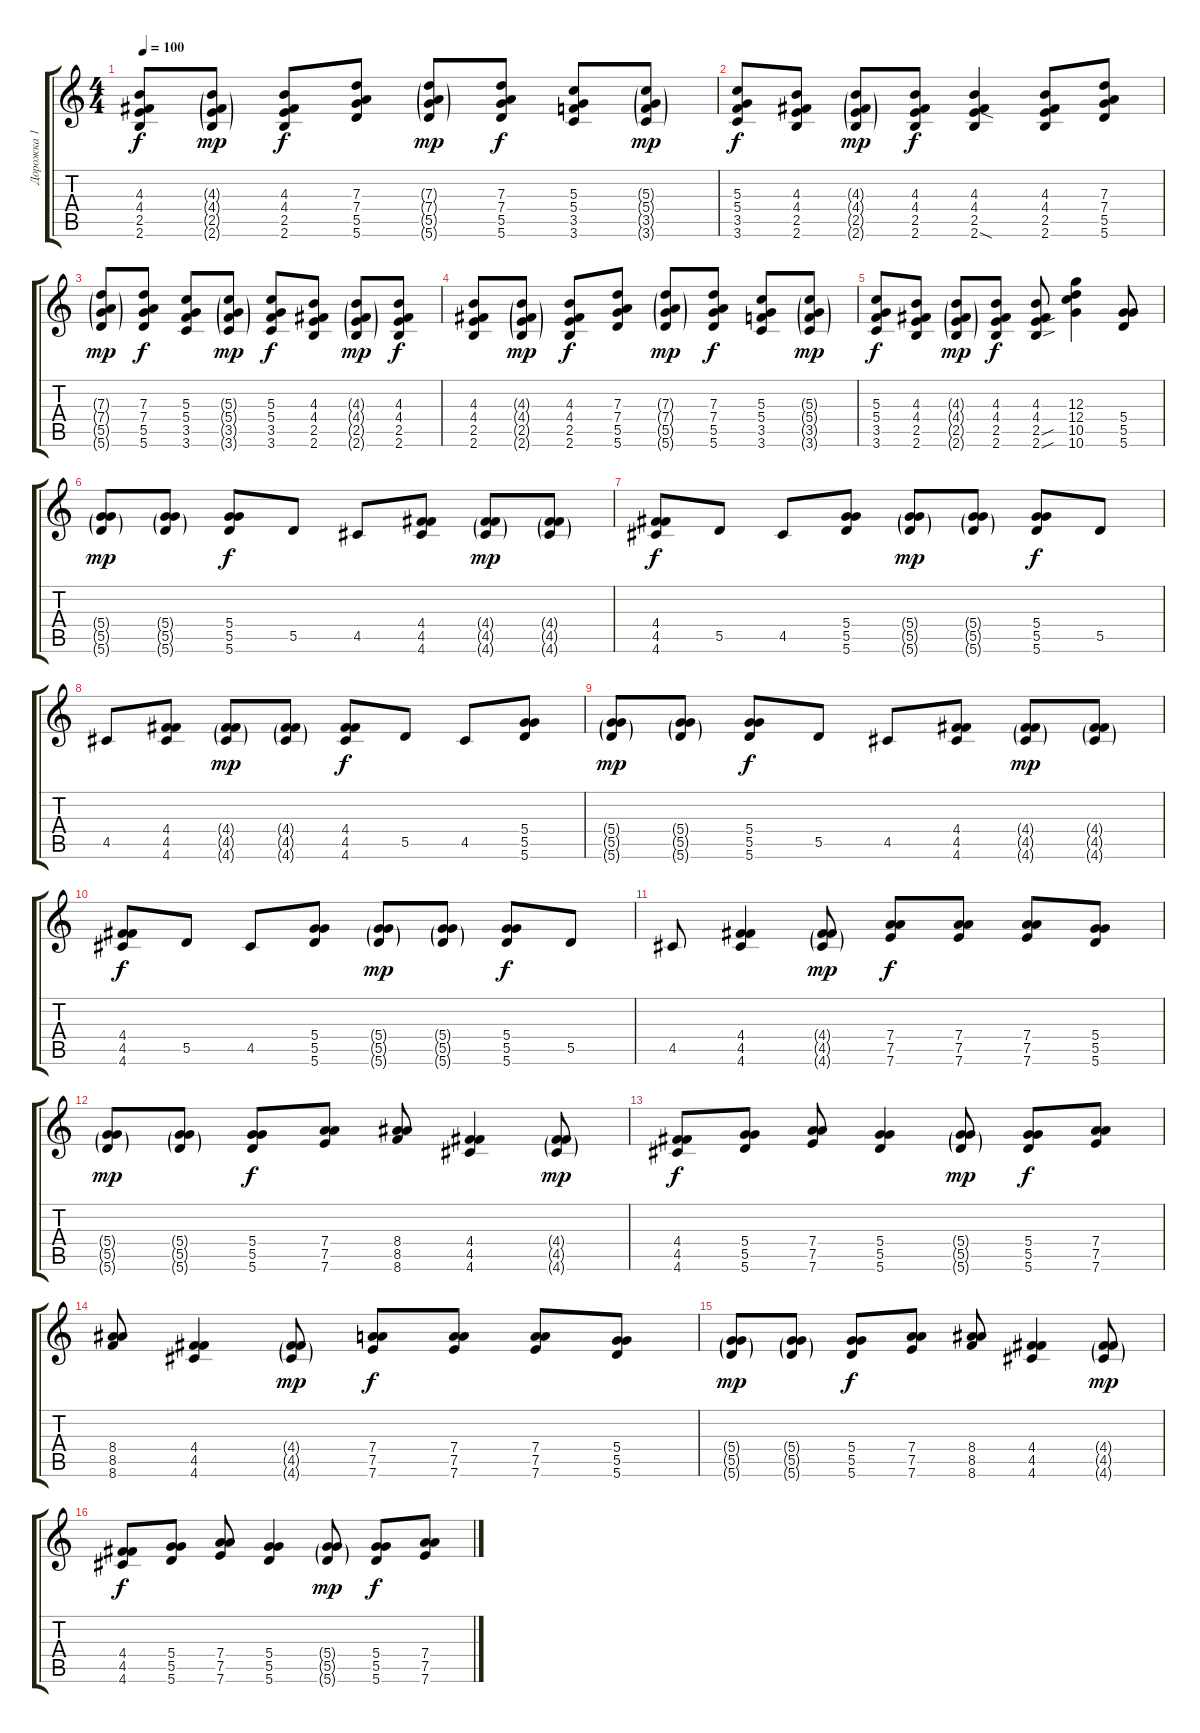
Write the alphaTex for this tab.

\track ("Дорожка 1" "Дорожка 1") {instrument distortionguitar}
\staff {score tabs}
\tuning (E4 B3 G3 D3 A2 D3) {hide}
\ts (4 4)
\tempo 100
\clef g2
\ks c
(4.3 4.4 2.5 2.6).8{dy f} (4.3{g} 4.4{g} 2.5{g} 2.6{g}).8{dy mp} (4.3 4.4 2.5 2.6).8{dy f} (7.3 7.4 5.5 5.6).8 (7.3{g} 7.4{g} 5.5{g} 5.6{g}).8{dy mp} (7.3 7.4 5.5 5.6).8{dy f} (5.3 5.4 3.5 3.6).8 (5.3{g} 5.4{g} 3.5{g} 3.6{g}).8{dy mp} |
(5.3 5.4 3.5 3.6).8{dy f} (4.3 4.4 2.5 2.6).8 (4.3{g} 4.4{g} 2.5{g} 2.6{g}).8{dy mp} (4.3 4.4 2.5 2.6).8{dy f} (4.3 4.4 2.5 2.6{sod}).4 (4.3 4.4 2.5 2.6).8 (7.3 7.4 5.5 5.6).8 |
(7.3{g} 7.4{g} 5.5{g} 5.6{g}).8{dy mp} (7.3 7.4 5.5 5.6).8{dy f} (5.3 5.4 3.5 3.6).8 (5.3{g} 5.4{g} 3.5{g} 3.6{g}).8{dy mp} (5.3 5.4 3.5 3.6).8{dy f} (4.3 4.4 2.5 2.6).8 (4.3{g} 4.4{g} 2.5{g} 2.6{g}).8{dy mp} (4.3 4.4 2.5 2.6).8{dy f} |
(4.3 4.4 2.5 2.6).8 (4.3{g} 4.4{g} 2.5{g} 2.6{g}).8{dy mp} (4.3 4.4 2.5 2.6).8{dy f} (7.3 7.4 5.5 5.6).8 (7.3{g} 7.4{g} 5.5{g} 5.6{g}).8{dy mp} (7.3 7.4 5.5 5.6).8{dy f} (5.3 5.4 3.5 3.6).8 (5.3{g} 5.4{g} 3.5{g} 3.6{g}).8{dy mp} |
(5.3 5.4 3.5 3.6).8{dy f} (4.3 4.4 2.5 2.6).8 (4.3{g} 4.4{g} 2.5{g} 2.6{g}).8{dy mp} (4.3 4.4 2.5 2.6).8{dy f} (4.3 4.4 2.5{sou} 2.6{sou}).8 (12.3 12.4 10.5 10.6).4 (5.4 5.5 5.6).8 |
(5.4{g} 5.5{g} 5.6{g}).8{dy mp} (5.4{g} 5.5{g} 5.6{g}).8 (5.4 5.5 5.6).8{dy f} 5.5.8 4.5.8 (4.4 4.5 4.6).8 (4.4{g} 4.5{g} 4.6{g}).8{dy mp} (4.4{g} 4.5{g} 4.6{g}).8 |
(4.4 4.5 4.6).8{dy f} 5.5.8 4.5.8 (5.4 5.5 5.6).8 (5.4{g} 5.5{g} 5.6{g}).8{dy mp} (5.4{g} 5.5{g} 5.6{g}).8 (5.4 5.5 5.6).8{dy f} 5.5.8 |
4.5.8 (4.4 4.5 4.6).8 (4.4{g} 4.5{g} 4.6{g}).8{dy mp} (4.4{g} 4.5{g} 4.6{g}).8 (4.4 4.5 4.6).8{dy f} 5.5.8 4.5.8 (5.4 5.5 5.6).8 |
(5.4{g} 5.5{g} 5.6{g}).8{dy mp} (5.4{g} 5.5{g} 5.6{g}).8 (5.4 5.5 5.6).8{dy f} 5.5.8 4.5.8 (4.4 4.5 4.6).8 (4.4{g} 4.5{g} 4.6{g}).8{dy mp} (4.4{g} 4.5{g} 4.6{g}).8 |
(4.4 4.5 4.6).8{dy f} 5.5.8 4.5.8 (5.4 5.5 5.6).8 (5.4{g} 5.5{g} 5.6{g}).8{dy mp} (5.4{g} 5.5{g} 5.6{g}).8 (5.4 5.5 5.6).8{dy f} 5.5.8 |
4.5.8 (4.4 4.5 4.6).4 (4.4{g} 4.5{g} 4.6{g}).8{dy mp} (7.4 7.5 7.6).8{dy f} (7.4 7.5 7.6).8 (7.4 7.5 7.6).8 (5.4 5.5 5.6).8 |
(5.4{g} 5.5{g} 5.6{g}).8{dy mp} (5.4{g} 5.5{g} 5.6{g}).8 (5.4 5.5 5.6).8{dy f} (7.4 7.5 7.6).8 (8.4 8.5 8.6).8 (4.4 4.5 4.6).4 (4.4{g} 4.5{g} 4.6{g}).8{dy mp} |
(4.4 4.5 4.6).8{dy f} (5.4 5.5 5.6).8 (7.4 7.5 7.6).8 (5.4 5.5 5.6).4 (5.4{g} 5.5{g} 5.6{g}).8{dy mp} (5.4 5.5 5.6).8{dy f} (7.4 7.5 7.6).8 |
(8.4 8.5 8.6).8 (4.4 4.5 4.6).4 (4.4{g} 4.5{g} 4.6{g}).8{dy mp} (7.4 7.5 7.6).8{dy f} (7.4 7.5 7.6).8 (7.4 7.5 7.6).8 (5.4 5.5 5.6).8 |
(5.4{g} 5.5{g} 5.6{g}).8{dy mp} (5.4{g} 5.5{g} 5.6{g}).8 (5.4 5.5 5.6).8{dy f} (7.4 7.5 7.6).8 (8.4 8.5 8.6).8 (4.4 4.5 4.6).4 (4.4{g} 4.5{g} 4.6{g}).8{dy mp} |
(4.4 4.5 4.6).8{dy f} (5.4 5.5 5.6).8 (7.4 7.5 7.6).8 (5.4 5.5 5.6).4 (5.4{g} 5.5{g} 5.6{g}).8{dy mp} (5.4 5.5 5.6).8{dy f} (7.4 7.5 7.6).8
